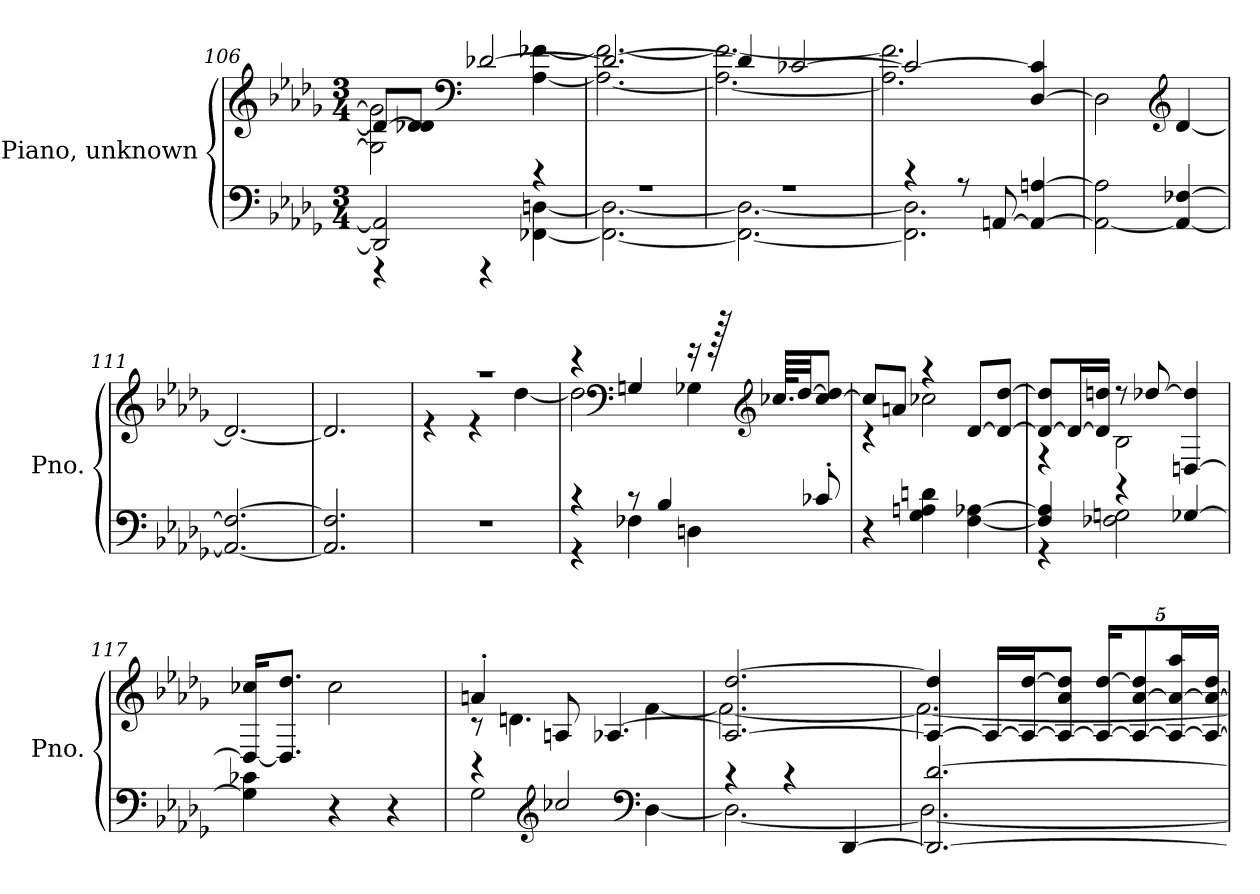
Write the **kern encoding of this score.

**kern	**kern
*part1	*part1
*staff2	*staff1
*I"Piano, unknown	*
*I'Pno.	*
!!LO:LB:g=z
*clefF4	*clefG2
*k[b-e-a-d-g-]	*k[b-e-a-d-g-]
*M3/4	*M3/4
=106	=106
*^	*^
2DD/] 2AA/]	4r	8d/L_	2G-\] 2g-\]
.	.	8d-X/ 8d/]J	.
*	*	*clefF4	*
.	4r	[2d-X/	.
4r	[4FF-X\ [4Dn\	.	[4A-\ [4f-X\
=107	=107	=107	=107
2.r	2.FF-\_ 2.D\_	2.d-/_	2.A-\_ 2.f-\_
=108	=108	=108	=108
2.r	2.FF-\_ 2.D\_	4d-/]	2.A-\_ 2.f-\_
.	.	[2c-X/	.
=109	=109	=109	=109
4r	2.FF-\] 2.D\]	2c-/_	2.A-\] 2.f-\]
8r	.	.	.
[8AAn/	.	.	.
4AA/_ [4An/	.	[4D-/ 4c-/]	.
*v	*v	*	*
*	*v	*v
=110	=110
2AA\_ 2A\]	2D-\]
*	*clefG2
4AA/_ [4F-X/	[4d-/
=111	=111
2.AA/_ 2.F-/_	2.d-/_
=112	=112
2.AA/] 2.F-/]	2.d-/]
=113	=113
*	*^
2.r	2.r	4r
.	.	4r
.	.	[4dd-\
!!LO:LB:g=z	!!
=114	=114	=114
*^	*	*
4r	4r	4r	2dd-\]
*	*	*clefF4	*
8r	4F-X\	4Gn/	.
4B-/	.	.	.
.	4Dn\	16r	4G-X\
.	.	128r	.
*	*	*clefG2	*
.	.	64.cc-X/KLLL	.
.	.	[32dd-/JJ	.
8c-X'/	.	[8cc-/ 8dd-/]J	.
*v	*v	*	*
=115	=115	=115
4r	8cc-/L]	4r
.	8an/J	.
4G-\ 4An\ 4dn\	4r	2cc-X\
[4F\ [4A-X\	[8d-/L	.
.	8d-/_ [8dd-/J	.
=116	=116	=116
*^	*	*
4F/] 4A-/]	4r	8d-/_ 8dd-/]L	4r
.	.	16d-/L_	.
.	.	16d-/] 16ddn/JJ	.
4r	2F-X\ 2Gn\	8r	2B-\
.	.	[8dd-X/	.
[4G-X/	.	[4Dn/ 4dd-/]	.
*v	*v	*	*
*	*v	*v
=117	=117
4G-\] 4c-X\	16D/_ 16cc-X/KL
.	8.D/] 8.dd-/J
4r	2cc-\
4r	.
!!LO:LB:g=z
=118	=118
*^	*^
4r	2G-\	4an'/	8r
.	.	.	4.dn\
*clefG2	*	*	*
2cc-X/	.	8An/	.
.	.	[4.A-X/	.
*clefF4	*	*	*
.	[4D-\	.	[4f\
=119	=119	=119	=119
4r	2.D-\_	2.A-/_ [2.dd-/	2.f\_
4r	.	.	.
[4DD-/	.	.	.
=120	=120	=120	=120
2.DD-/_ [2.d-/	2.D-\_	4A-/_ 4dd-/]	2.f\_
.	.	16A-/LL_	.
.	.	16A-/_ [16dd-/J	.
.	.	8A-/_ 8a-/ 8dd-/]J	.
*	*	*Xbrackettup	*
.	.	20A-/_ [20dd-/KL	.
.	.	10A-/_ [10a-/ 10dd-/]	.
.	.	20A-/_ 20a-/_ 20aa-/L	.
.	.	20A-/_ 20a-/_ 20dd-/JJ	.
*v	*v	*	*
*	*v	*v
=	=
*-	*-
